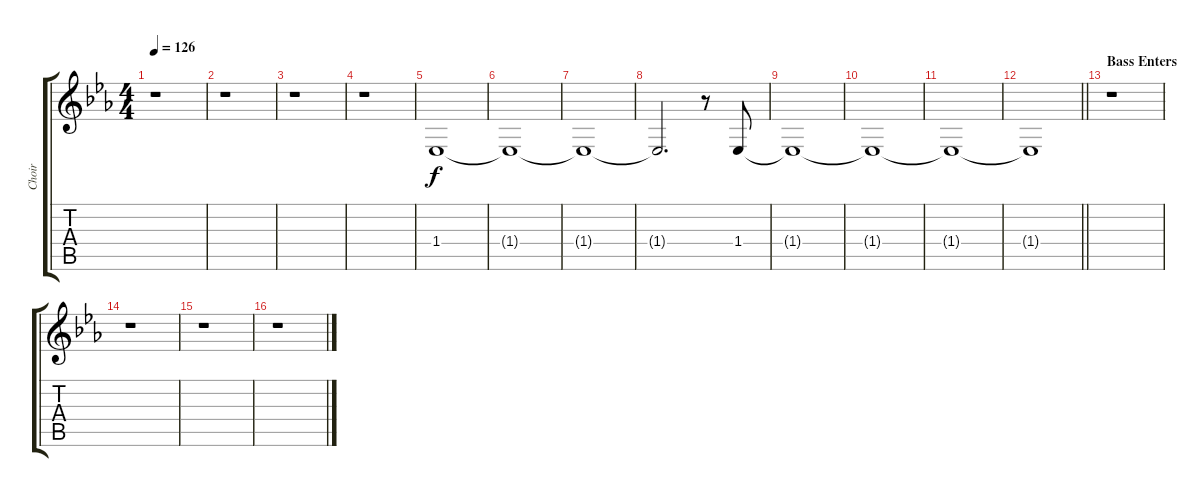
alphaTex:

\track ("Choir" "Choir") {instrument choiraahs}
\staff {score tabs}
\tuning (E4 B3 G3 D3 A2 E2) {hide}
\ts (4 4)
\tempo 126
\clef g2
\ks eb
r.1{dy f} |
r.1 |
r.1 |
r.1 |
1.4.1 |
1.4{t}.1 |
1.4{t}.1 |
1.4{t}.2{d} r.8 1.4.8 |
1.4{t}.1 |
1.4{t}.1 |
1.4{t}.1 |
\barLineRight lightlight
1.4{t}.1{volume 13} |
\section ("" "Bass Enters")
r.1 |
r.1 |
r.1 |
r.1
